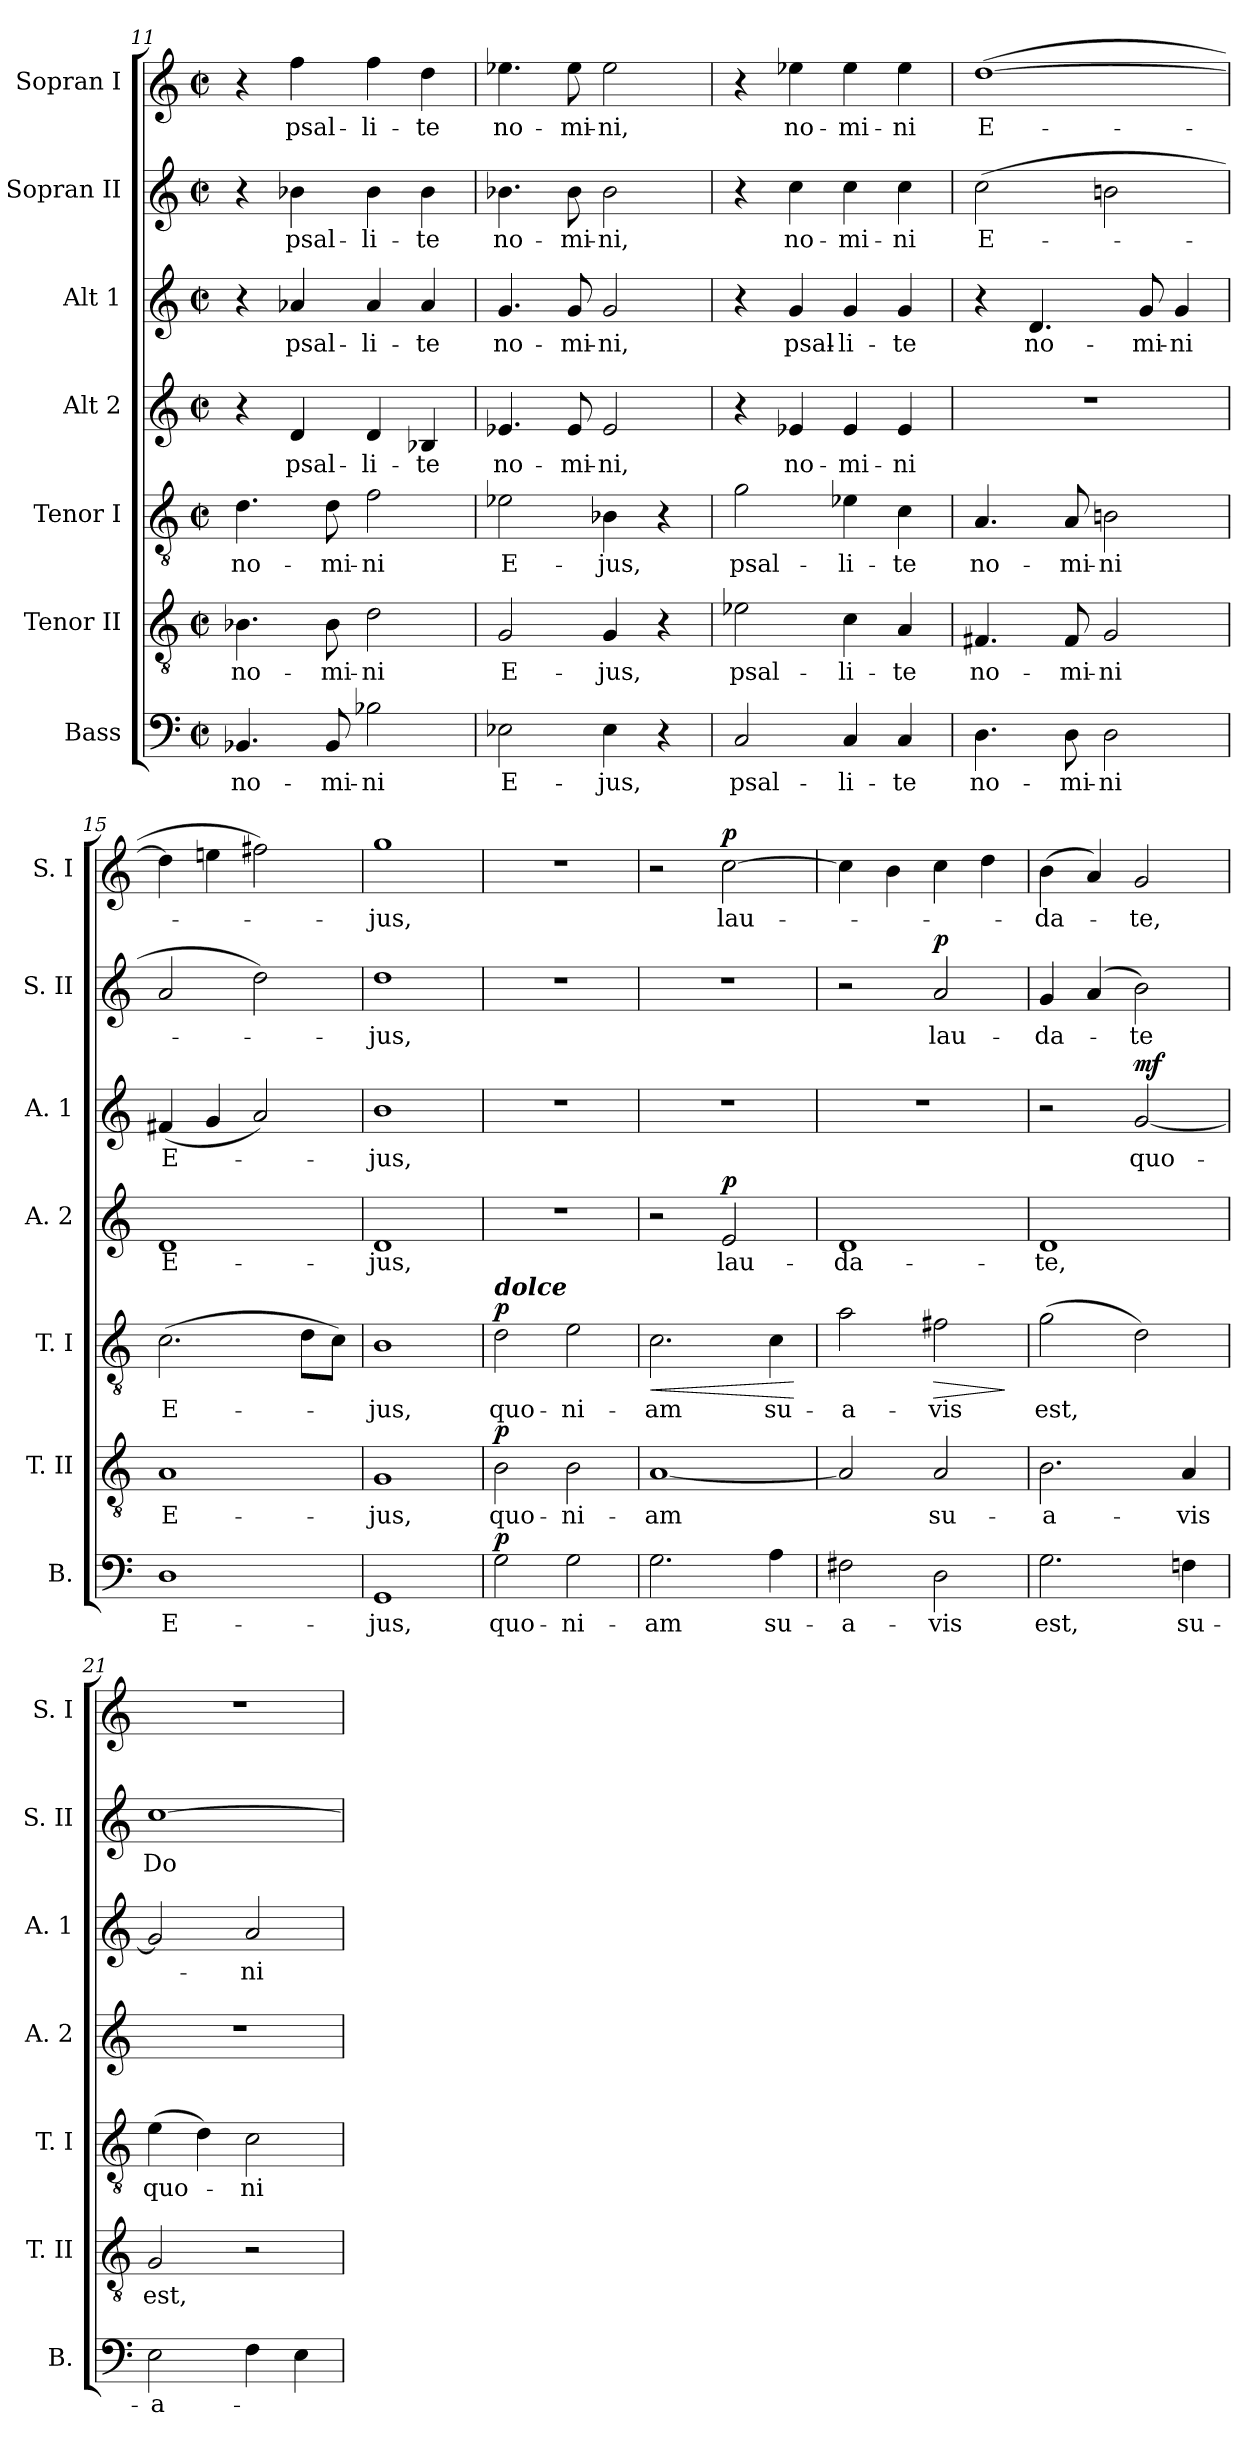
**kern	**text	**dynam	**kern	**text	**dynam	**kern	**text	**dynam	**kern	**text	**dynam	**kern	**text	**dynam	**kern	**text	**dynam	**kern	**text	**dynam
*part7	*part7	*part7	*part6	*part6	*part6	*part5	*part5	*part5	*part4	*part4	*part4	*part3	*part3	*part3	*part2	*part2	*part2	*part1	*part1	*part1
*staff7	*staff7	*staff7	*staff6	*staff6	*staff6	*staff5	*staff5	*staff5	*staff4	*staff4	*staff4	*staff3	*staff3	*staff3	*staff2	*staff2	*staff2	*staff1	*staff1	*staff1
*I"Bass	*	*	*I"Tenor II	*	*	*I"Tenor I	*	*	*I"Alt 2	*	*	*I"Alt 1	*	*	*I"Sopran II	*	*	*I"Sopran I	*	*
*I'B.	*	*	*I'T. II	*	*	*I'T. I	*	*	*I'A. 2	*	*	*I'A. 1	*	*	*I'S. II	*	*	*I'S. I	*	*
*clefF4	*	*	*clefGv2	*	*	*clefGv2	*	*	*clefG2	*	*	*clefG2	*	*	*clefG2	*	*	*clefG2	*	*
*k[]	*	*	*k[]	*	*	*k[]	*	*	*k[]	*	*	*k[]	*	*	*k[]	*	*	*k[]	*	*
*C:	*	*	*C:	*	*	*C:	*	*	*C:	*	*	*C:	*	*	*C:	*	*	*C:	*	*
*M2/2	*	*	*M2/2	*	*	*M2/2	*	*	*M2/2	*	*	*M2/2	*	*	*M2/2	*	*	*M2/2	*	*
*met(c|)	*	*	*met(c|)	*	*	*met(c|)	*	*	*met(c|)	*	*	*met(c|)	*	*	*met(c|)	*	*	*met(c|)	*	*
=11	=11	=11	=11	=11	=11	=11	=11	=11	=11	=11	=11	=11	=11	=11	=11	=11	=11	=11	=11	=11
!	!LO:LY:b	!	!	!LO:LY:b	!	!	!LO:LY:b	!	!	!	!	!	!	!	!	!	!	!	!	!
4.BB-X/	no-	.	4.B-X\	no-	.	4.d\	no-	.	4r	.	.	4r	.	.	4r	.	.	4r	.	.
!	!	!	!	!	!	!	!	!	!	!LO:LY:b	!	!	!LO:LY:b	!	!	!LO:LY:b	!	!	!LO:LY:b	!
.	.	.	.	.	.	.	.	.	4d/	psal-	.	4a-X/	psal-	.	4b-X\	psal-	.	4ff\	psal-	.
!	!LO:LY:b	!	!	!LO:LY:b	!	!	!LO:LY:b	!	!	!	!	!	!	!	!	!	!	!	!	!
8BB-/	-mi-	.	8B-\	-mi-	.	8d\	-mi-	.	.	.	.	.	.	.	.	.	.	.	.	.
!	!LO:LY:b	!	!	!LO:LY:b	!	!	!LO:LY:b	!	!	!LO:LY:b	!	!	!LO:LY:b	!	!	!LO:LY:b	!	!	!LO:LY:b	!
2B-X\	-ni	.	2d\	-ni	.	2f\	-ni	.	4d/	-li-	.	4a-/	-li-	.	4b-\	-li-	.	4ff\	-li-	.
!	!	!	!	!	!	!	!	!	!	!LO:LY:b	!	!	!LO:LY:b	!	!	!LO:LY:b	!	!	!LO:LY:b	!
.	.	.	.	.	.	.	.	.	4B-X/	-te	.	4a-/	-te	.	4b-\	-te	.	4dd\	-te	.
!!LO:PB:g=z
=12	=12	=12	=12	=12	=12	=12	=12	=12	=12	=12	=12	=12	=12	=12	=12	=12	=12	=12	=12	=12
!	!LO:LY:b	!	!	!LO:LY:b	!	!	!LO:LY:b	!	!	!LO:LY:b	!	!	!LO:LY:b	!	!	!LO:LY:b	!	!	!LO:LY:b	!
2E-X\	E-	.	2G/	E-	.	2e-X\	E-	.	4.e-X/	no-	.	4.g/	no-	.	4.b-X\	no-	.	4.ee-X\	no-	.
!	!	!	!	!	!	!	!	!	!	!LO:LY:b	!	!	!LO:LY:b	!	!	!LO:LY:b	!	!	!LO:LY:b	!
.	.	.	.	.	.	.	.	.	8e-/	-mi-	.	8g/	-mi-	.	8b-\	-mi-	.	8ee-\	-mi-	.
!	!LO:LY:b	!	!	!LO:LY:b	!	!	!LO:LY:b	!	!	!LO:LY:b	!	!	!LO:LY:b	!	!	!LO:LY:b	!	!	!LO:LY:b	!
4E-\	-jus,	.	4G/	-jus,	.	4B-X\	-jus,	.	2e-/	-ni,	.	2g/	-ni,	.	2b-\	-ni,	.	2ee-\	-ni,	.
4r	.	.	4r	.	.	4r	.	.	.	.	.	.	.	.	.	.	.	.	.	.
=13	=13	=13	=13	=13	=13	=13	=13	=13	=13	=13	=13	=13	=13	=13	=13	=13	=13	=13	=13	=13
!	!LO:LY:b	!	!	!LO:LY:b	!	!	!LO:LY:b	!	!	!	!	!	!	!	!	!	!	!	!	!
2C/	psal-	.	2e-X\	psal-	.	2g\	psal-	.	4r	.	.	4r	.	.	4r	.	.	4r	.	.
!	!	!	!	!	!	!	!	!	!	!LO:LY:b	!	!	!LO:LY:b	!	!	!LO:LY:b	!	!	!LO:LY:b	!
.	.	.	.	.	.	.	.	.	4e-X/	no-	.	4g/	psal-	.	4cc\	no-	.	4ee-X\	no-	.
!	!LO:LY:b	!	!	!LO:LY:b	!	!	!LO:LY:b	!	!	!LO:LY:b	!	!	!LO:LY:b	!	!	!LO:LY:b	!	!	!LO:LY:b	!
4C/	-li-	.	4c\	-li-	.	4e-X\	-li-	.	4e-/	-mi-	.	4g/	-li-	.	4cc\	-mi-	.	4ee-\	-mi-	.
!	!LO:LY:b	!	!	!LO:LY:b	!	!	!LO:LY:b	!	!	!LO:LY:b	!	!	!LO:LY:b	!	!	!LO:LY:b	!	!	!LO:LY:b	!
4C/	-te	.	4A/	-te	.	4c\	-te	.	4e-/	-ni	.	4g/	-te	.	4cc\	-ni	.	4ee-\	-ni	.
=14	=14	=14	=14	=14	=14	=14	=14	=14	=14	=14	=14	=14	=14	=14	=14	=14	=14	=14	=14	=14
!	!LO:LY:b	!	!	!LO:LY:b	!	!	!LO:LY:b	!	!	!	!	!	!	!	!	!LO:LY:b	!	!	!LO:LY:b	!
4.D\	no-	.	4.F#X/	no-	.	4.A/	no-	.	1r	.	.	4r	.	.	(>2cc\	E-	.	(>[1dd	E-	.
!	!	!	!	!	!	!	!	!	!	!	!	!	!LO:LY:b	!	!	!	!	!	!	!
.	.	.	.	.	.	.	.	.	.	.	.	4.d/	no-	.	.	.	.	.	.	.
!	!LO:LY:b	!	!	!LO:LY:b	!	!	!LO:LY:b	!	!	!	!	!	!	!	!	!	!	!	!	!
8D\	-mi-	.	8F#/	-mi-	.	8A/	-mi-	.	.	.	.	.	.	.	.	.	.	.	.	.
!	!LO:LY:b	!	!	!LO:LY:b	!	!	!LO:LY:b	!	!	!	!	!	!	!	!	!	!	!	!	!
2D\	-ni	.	2G/	-ni	.	2Bn\	-ni	.	.	.	.	.	.	.	2bn\	.	.	.	.	.
!	!	!	!	!	!	!	!	!	!	!	!	!	!LO:LY:b	!	!	!	!	!	!	!
.	.	.	.	.	.	.	.	.	.	.	.	8g/	-mi-	.	.	.	.	.	.	.
!	!	!	!	!	!	!	!	!	!	!	!	!	!LO:LY:b	!	!	!	!	!	!	!
.	.	.	.	.	.	.	.	.	.	.	.	4g/	-ni	.	.	.	.	.	.	.
=15	=15	=15	=15	=15	=15	=15	=15	=15	=15	=15	=15	=15	=15	=15	=15	=15	=15	=15	=15	=15
!	!LO:LY:b	!	!	!LO:LY:b	!	!	!LO:LY:b	!	!	!LO:LY:b	!	!	!LO:LY:b	!	!	!	!	!	!	!
1D	E-	.	1A	E-	.	(>2.c\	E-	.	1d	E-	.	(<4f#X/	E-	.	2a/	.	.	4dd\]	.	.
.	.	.	.	.	.	.	.	.	.	.	.	4g/	.	.	.	.	.	4een\	.	.
.	.	.	.	.	.	.	.	.	.	.	.	2a/)	.	.	2dd\)	.	.	2ff#X\)	.	.
.	.	.	.	.	.	8d\L	.	.	.	.	.	.	.	.	.	.	.	.	.	.
.	.	.	.	.	.	8c\J)	.	.	.	.	.	.	.	.	.	.	.	.	.	.
=16	=16	=16	=16	=16	=16	=16	=16	=16	=16	=16	=16	=16	=16	=16	=16	=16	=16	=16	=16	=16
!	!LO:LY:b	!	!	!LO:LY:b	!	!	!LO:LY:b	!	!	!LO:LY:b	!	!	!LO:LY:b	!	!	!LO:LY:b	!	!	!LO:LY:b	!
1GG	-jus,	.	1G	-jus,	.	1B	-jus,	.	1d	-jus,	.	1b	-jus,	.	1dd	-jus,	.	1gg	-jus,	.
=17	=17	=17	=17	=17	=17	=17	=17	=17	=17	=17	=17	=17	=17	=17	=17	=17	=17	=17	=17	=17
!	!	!	!	!	!	!LO:TX:a:Bi:t=dolce	!	!	!	!	!	!	!	!	!	!	!	!	!	!
!	!LO:LY:b	!LO:DY:a	!	!LO:LY:b	!LO:DY:a	!	!LO:LY:b	!LO:DY:a	!	!	!	!	!	!	!	!	!	!	!	!
2G\	quo-	p	2B\	quo-	p	2d\	quo-	p	1r	.	.	1r	.	.	1r	.	.	1r	.	.
!	!LO:LY:b	!	!	!LO:LY:b	!	!	!LO:LY:b	!	!	!	!	!	!	!	!	!	!	!	!	!
2G\	-ni-	.	2B\	-ni-	.	2e\	-ni-	.	.	.	.	.	.	.	.	.	.	.	.	.
=18	=18	=18	=18	=18	=18	=18	=18	=18	=18	=18	=18	=18	=18	=18	=18	=18	=18	=18	=18	=18
!	!LO:LY:b	!	!	!LO:LY:b	!	!	!LO:LY:b	!LO:HP:b	!	!	!	!	!	!	!	!	!	!	!	!
2.G\	-am	.	[1A	-am	.	2.c\	-am	<	2r	.	.	1r	.	.	1r	.	.	2r	.	.
!	!	!	!	!	!	!	!	!	!	!LO:LY:b	!LO:DY:a	!	!	!	!	!	!	!	!LO:LY:b	!LO:DY:a
.	.	.	.	.	.	.	.	.	2e/	lau-	p	.	.	.	.	.	.	[2cc\	lau-	p
!	!LO:LY:b	!	!	!	!	!	!LO:LY:b	!	!	!	!	!	!	!	!	!	!	!	!	!
4A\	su-	.	.	.	.	4c\	su-	.	.	.	.	.	.	.	.	.	.	.	.	.
.	.	.	.	.	.	.	.	[	.	.	.	.	.	.	.	.	.	.	.	.
!!LO:LB:g=z
=19	=19	=19	=19	=19	=19	=19	=19	=19	=19	=19	=19	=19	=19	=19	=19	=19	=19	=19	=19	=19
!	!LO:LY:b	!	!	!	!	!	!LO:LY:b	!	!	!LO:LY:b	!	!	!	!	!	!	!	!	!	!
2F#X\	-a-	.	2A/]	.	.	2a\	-a-	.	1d	-da-	.	1r	.	.	2r	.	.	4cc\]	.	.
.	.	.	.	.	.	.	.	.	.	.	.	.	.	.	.	.	.	4b\	.	.
!	!LO:LY:b	!	!	!LO:LY:b	!	!	!LO:LY:b	!LO:HP:b	!	!	!	!	!	!	!	!LO:LY:b	!LO:DY:a	!	!	!
2D\	-vis	.	2A/	su-	.	2f#X\	-vis	>	.	.	.	.	.	.	2a/	lau-	p	4cc\	.	.
.	.	.	.	.	.	.	.	.	.	.	.	.	.	.	.	.	.	4dd\	.	.
.	.	.	.	.	.	.	.	]	.	.	.	.	.	.	.	.	.	.	.	.
=20	=20	=20	=20	=20	=20	=20	=20	=20	=20	=20	=20	=20	=20	=20	=20	=20	=20	=20	=20	=20
!	!LO:LY:b	!	!	!LO:LY:b	!	!	!LO:LY:b	!	!	!LO:LY:b	!	!	!	!	!	!LO:LY:b	!	!	!LO:LY:b	!
2.G\	est,	.	2.B\	-a-	.	(>2g\	est,	.	1d	-te,	.	2r	.	.	4g/	-da-	.	(>4b\	-da-	.
.	.	.	.	.	.	.	.	.	.	.	.	.	.	.	(4a/	.	.	4a/)	.	.
!	!	!	!	!	!	!	!	!	!	!	!	!	!LO:LY:b	!LO:DY:a	!	!LO:LY:b	!	!	!LO:LY:b	!
.	.	.	.	.	.	2d\)	.	.	.	.	.	[2g/	quo-	mf	2b\)	-te	.	2g/	-te,	.
!	!LO:LY:b	!	!	!LO:LY:b	!	!	!	!	!	!	!	!	!	!	!	!	!	!	!	!
4Fn\	su-	.	4A/	-vis	.	.	.	.	.	.	.	.	.	.	.	.	.	.	.	.
=21	=21	=21	=21	=21	=21	=21	=21	=21	=21	=21	=21	=21	=21	=21	=21	=21	=21	=21	=21	=21
!	!LO:LY:b	!	!	!LO:LY:b	!	!	!LO:LY:b	!	!	!	!	!	!	!	!	!LO:LY:b	!	!	!	!
2E\	-a-	.	2G/	est,	.	(>4e\	quo-	.	1r	.	.	2g/]	.	.	[1cc	Do-	.	1r	.	.
.	.	.	.	.	.	4d\)	.	.	.	.	.	.	.	.	.	.	.	.	.	.
!	!	!	!	!	!	!	!LO:LY:b	!	!	!	!	!	!LO:LY:b	!	!	!	!	!	!	!
4F\	.	.	2r	.	.	2c\	-ni-	.	.	.	.	2a/	-ni-	.	.	.	.	.	.	.
4E\	.	.	.	.	.	.	.	.	.	.	.	.	.	.	.	.	.	.	.	.
=	=	=	=	=	=	=	=	=	=	=	=	=	=	=	=	=	=	=	=	=
*-	*-	*-	*-	*-	*-	*-	*-	*-	*-	*-	*-	*-	*-	*-	*-	*-	*-	*-	*-	*-
